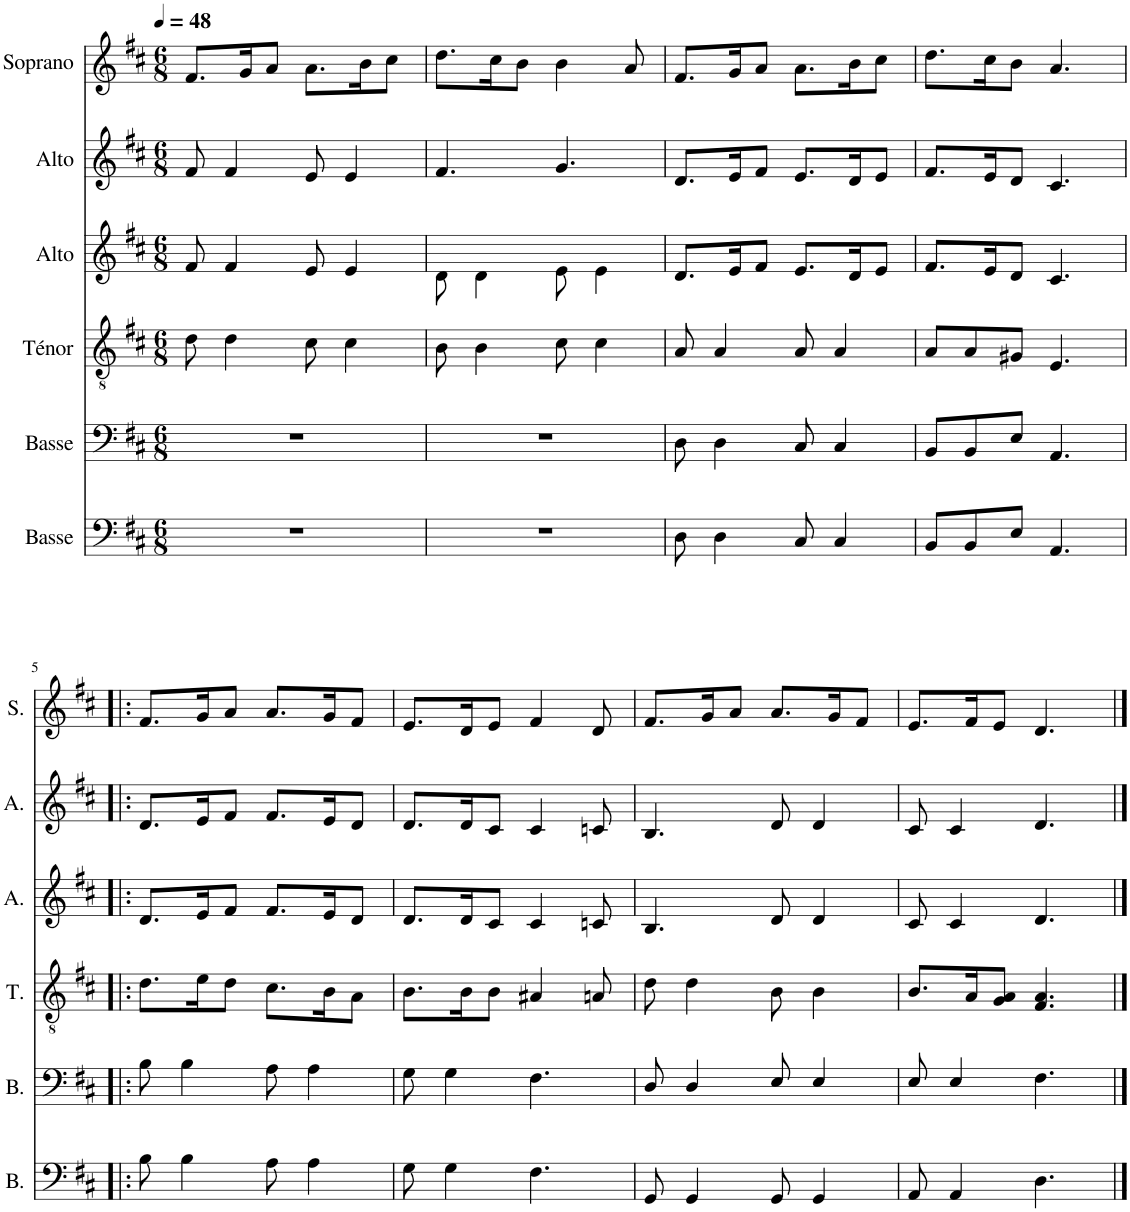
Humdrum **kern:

**kern	**kern	**kern	**kern	**kern	**kern
*part6	*part5	*part4	*part3	*part2	*part1
*staff6	*staff5	*staff4	*staff3	*staff2	*staff1
*I"Basse	*I"Basse	*I"Ténor	*I"Alto	*I"Alto	*I"Soprano
*I'B.	*I'B.	*I'T.	*I'A.	*I'A.	*I'S.
*clefF4	*clefF4	*clefGv2	*clefG2	*clefG2	*clefG2
*k[f#c#]	*k[f#c#]	*k[f#c#]	*k[f#c#]	*k[f#c#]	*k[f#c#]
*M6/8	*M6/8	*M6/8	*M6/8	*M6/8	*M6/8
*MM48	*MM48	*MM48	*MM48	*MM48	*MM48
=1	=1	=1	=1	=1	=1
2.r	2.r	8d\	8f#/	8f#/	8.f#/L
.	.	4d\	4f#/	4f#/	.
.	.	.	.	.	16g/K
.	.	.	.	.	8a/J
.	.	8c#\	8e/	8e/	8.a\L
.	.	4c#\	4e/	4e/	.
.	.	.	.	.	16b\K
.	.	.	.	.	8cc#\J
=2	=2	=2	=2	=2	=2
2.r	2.r	8B\	8d\	4.f#/	8.dd\L
.	.	4B\	4d\	.	.
.	.	.	.	.	16cc#\K
.	.	.	.	.	8b\J
.	.	8c#\	8e\	4.g/	4b\
.	.	4c#\	4e\	.	.
.	.	.	.	.	8a/
=3	=3	=3	=3	=3	=3
8D\	8D\	8A/	8.d/L	8.d/L	8.f#/L
4D\	4D\	4A/	.	.	.
.	.	.	16e/K	16e/K	16g/K
.	.	.	8f#/J	8f#/J	8a/J
8C#/	8C#/	8A/	8.e/L	8.e/L	8.a\L
4C#/	4C#/	4A/	.	.	.
.	.	.	16d/K	16d/K	16b\K
.	.	.	8e/J	8e/J	8cc#\J
=4	=4	=4	=4	=4	=4
8BB/L	8BB/L	8A/L	8.f#/L	8.f#/L	8.dd\L
8BB/	8BB/	8A/	.	.	.
.	.	.	16e/K	16e/K	16cc#\K
8E/J	8E/J	8G#X/J	8d/J	8d/J	8b\J
4.AA/	4.AA/	4.E/	4.c#/	4.c#/	4.a/
!!LO:LB:g=z
=5!|:	=5!|:	=5!|:	=5!|:	=5!|:	=5!|:
8B\	8B\	8.d\L	8.d/L	8.d/L	8.f#/L
4B\	4B\	.	.	.	.
.	.	16e\K	16e/K	16e/K	16g/K
.	.	8d\J	8f#/J	8f#/J	8a/J
8A\	8A\	8.c#\L	8.f#/L	8.f#/L	8.a/L
4A\	4A\	.	.	.	.
.	.	16B\K	16e/K	16e/K	16g/K
.	.	8A\J	8d/J	8d/J	8f#/J
=6	=6	=6	=6	=6	=6
8G\	8G\	8.B\L	8.d/L	8.d/L	8.e/L
4G\	4G\	.	.	.	.
.	.	16B\K	16d/K	16d/K	16d/K
.	.	8B\J	8c#/J	8c#/J	8e/J
4.F#\	4.F#\	4A#X/	4c#/	4c#/	4f#/
.	.	8An/	8cn/	8cn/	8d/
=7	=7	=7	=7	=7	=7
8GG/	8D/	8d\	4.B/	4.B/	8.f#/L
4GG/	4D/	4d\	.	.	.
.	.	.	.	.	16g/K
.	.	.	.	.	8a/J
8GG/	8E/	8B\	8d/	8d/	8.a/L
4GG/	4E/	4B\	4d/	4d/	.
.	.	.	.	.	16g/K
.	.	.	.	.	8f#/J
=8	=8	=8	=8	=8	=8
8AA/	8E/	8.B/L	8c#/	8c#/	8.e/L
4AA/	4E/	.	4c#/	4c#/	.
.	.	16A/K	.	.	16f#/K
.	.	8G/ 8A/J	.	.	8e/J
4.D\	4.F#\	4.F#/ 4.A/	4.d/	4.d/	4.d/
==	==	==	==	==	==
*-	*-	*-	*-	*-	*-
